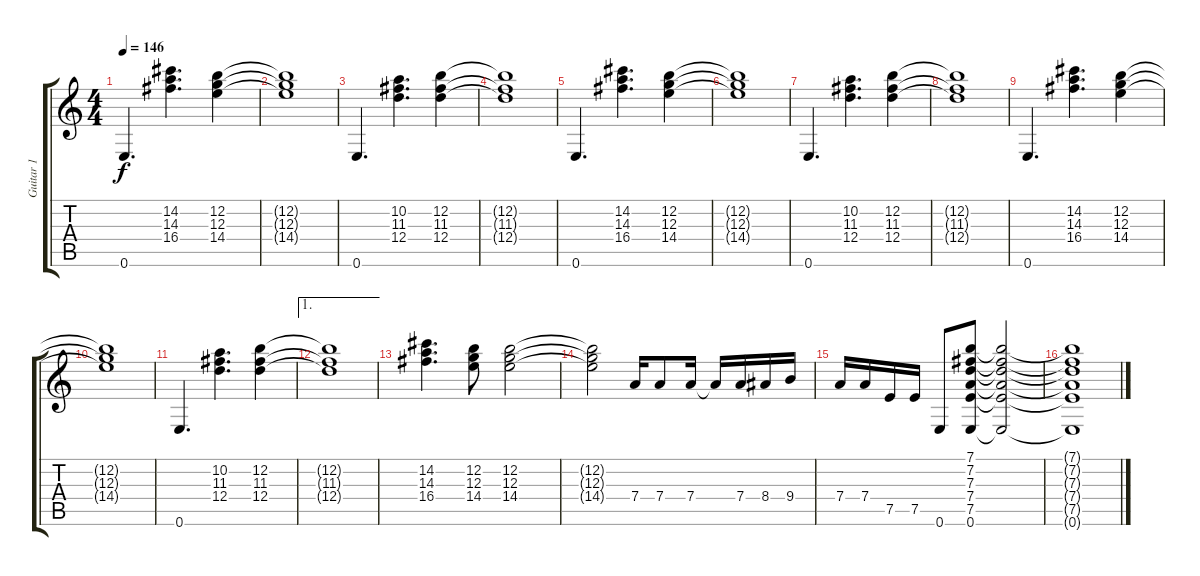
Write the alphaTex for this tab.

\track ("Guitar 1" "Guitar 1") {instrument overdrivenguitar}
\staff {score tabs}
\tuning (E4 B3 G3 D3 A2 E2) {hide}
\ts (4 4)
\tempo 146
\clef g2
\ks c
0.6.4{d dy f} (14.2 14.3 16.4).4{d} (12.2 12.3 14.4).4 |
(12.2{t} 12.3{t} 14.4{t}).1 |
0.6.4{d} (10.2 11.3 12.4).4{d} (12.2 11.3 12.4).4 |
(12.2{t} 11.3{t} 12.4{t}).1 |
0.6.4{d} (14.2 14.3 16.4).4{d} (12.2 12.3 14.4).4 |
(12.2{t} 12.3{t} 14.4{t}).1 |
0.6.4{d} (10.2 11.3 12.4).4{d} (12.2 11.3 12.4).4 |
(12.2{t} 11.3{t} 12.4{t}).1 |
0.6.4{d} (14.2 14.3 16.4).4{d} (12.2 12.3 14.4).4 |
(12.2{t} 12.3{t} 14.4{t}).1 |
0.6.4{d} (10.2 11.3 12.4).4{d} (12.2 11.3 12.4).4 |
\ae 1
(12.2{t} 11.3{t} 12.4{t}).1 |
(14.2 14.3 16.4).4{d} (12.2 12.3 14.4).8 (12.2 12.3 14.4).2 |
(12.2{t} 12.3{t} 14.4{t}).2 7.4.16 7.4.8 7.4.16 7.4{t}.16 7.4.16 8.4.16 9.4.16 |
7.4.16 7.4.16 7.5.16 7.5.16 0.6.8 (7.1 7.2 7.3 7.4 7.5 0.6).8 (7.1{t} 7.2{t} 7.3{t} 7.4{t} 7.5{t} 0.6{t}).2 |
(7.1{t} 7.2{t} 7.3{t} 7.4{t} 7.5{t} 0.6{t}).1
